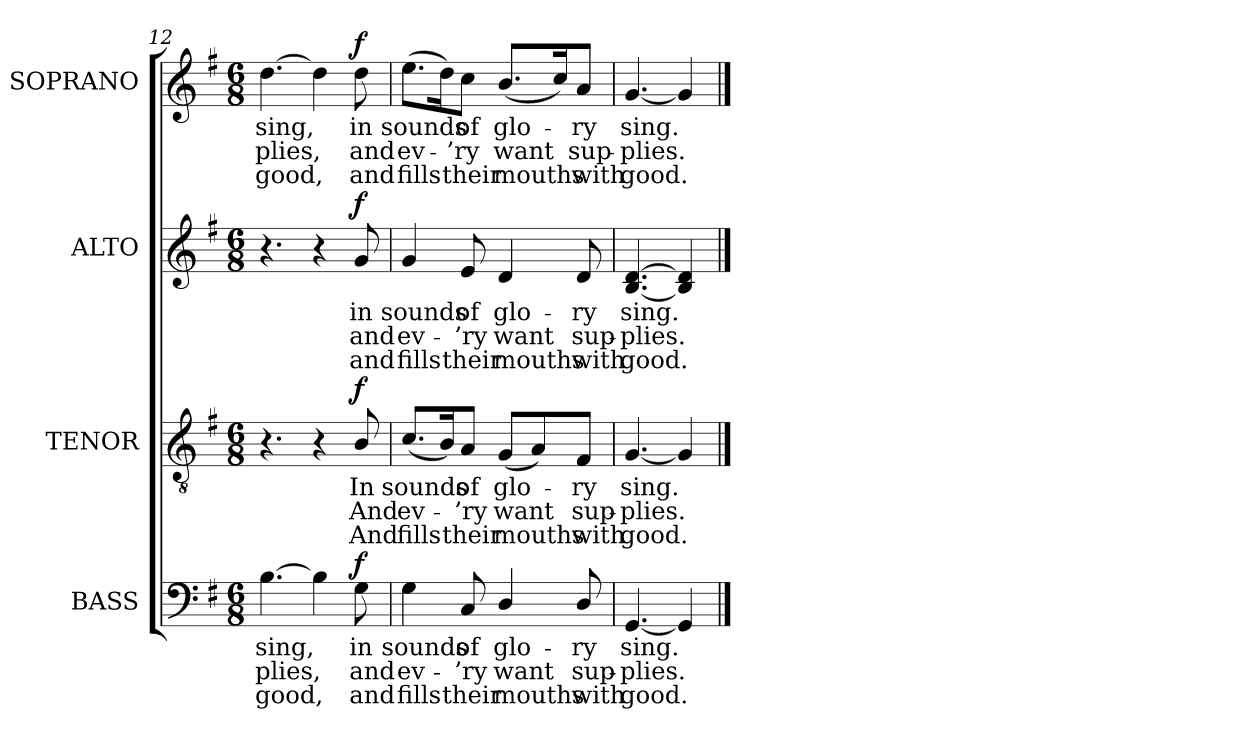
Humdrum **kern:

**kern	**text	**text	**text	**dynam	**kern	**text	**text	**text	**dynam	**kern	**text	**text	**text	**dynam	**kern	**text	**text	**text	**dynam
*part4	*part4	*part4	*part4	*part4	*part3	*part3	*part3	*part3	*part3	*part2	*part2	*part2	*part2	*part2	*part1	*part1	*part1	*part1	*part1
*staff4	*staff4	*staff4	*staff4	*staff4	*staff3	*staff3	*staff3	*staff3	*staff3	*staff2	*staff2	*staff2	*staff2	*staff2	*staff1	*staff1	*staff1	*staff1	*staff1
*I"BASS	*	*	*	*	*I"TENOR	*	*	*	*	*I"ALTO	*	*	*	*	*I"SOPRANO	*	*	*	*
*I'B.	*	*	*	*	*I'T.	*	*	*	*	*I'A.	*	*	*	*	*I'S.	*	*	*	*
*clefF4	*	*	*	*	*clefGv2	*	*	*	*	*clefG2	*	*	*	*	*clefG2	*	*	*	*
*	*	*	*	*	*ITrd7c12	*	*	*	*	*	*	*	*	*	*	*	*	*	*
*k[f#]	*	*	*	*	*k[f#]	*	*	*	*	*k[f#]	*	*	*	*	*k[f#]	*	*	*	*
*G:	*	*	*	*	*G:	*	*	*	*	*G:	*	*	*	*	*G:	*	*	*	*
*M6/8	*	*	*	*	*M6/8	*	*	*	*	*M6/8	*	*	*	*	*M6/8	*	*	*	*
=12	=12	=12	=12	=12	=12	=12	=12	=12	=12	=12	=12	=12	=12	=12	=12	=12	=12	=12	=12
!	!LO:LY:b:color=#000000	!LO:LY:b:color=#000000	!LO:LY:b:color=#000000	!	!	!	!	!	!	!	!	!	!	!	!	!	!	!	!
!	!	!	!	!	!	!	!	!	!	!	!	!	!	!	!	!LO:LY:b:color=#000000	!LO:LY:b:color=#000000	!LO:LY:b:color=#000000	!
[4.Bi\	sing,	-plies,	good,	.	4.r	.	.	.	.	4.r	.	.	.	.	[4.ddi\	sing,	-plies,	good,	.
4Bi\]	.	.	.	.	4r	.	.	.	.	4r	.	.	.	.	4ddi\]	.	.	.	.
!	!LO:LY:b:color=#000000	!LO:LY:b:color=#000000	!LO:LY:b:color=#000000	!	!	!	!	!	!	!	!	!	!	!	!	!	!	!	!
!	!	!	!	!	!	!LO:LY:b:color=#000000	!LO:LY:b:color=#000000	!LO:LY:b:color=#000000	!	!	!	!	!	!	!	!	!	!	!
!	!	!	!	!	!	!	!	!	!	!	!LO:LY:b:color=#000000	!LO:LY:b:color=#000000	!LO:LY:b:color=#000000	!	!	!	!	!	!
!	!	!	!	!	!	!	!	!	!	!	!	!	!	!	!	!LO:LY:b:color=#000000	!LO:LY:b:color=#000000	!LO:LY:b:color=#000000	!
8Gi\	in	and	and	f	8BBi/	In	And	And	f	8gi/	in	and	and	f	8ddi\	in	and	and	f
=13	=13	=13	=13	=13	=13	=13	=13	=13	=13	=13	=13	=13	=13	=13	=13	=13	=13	=13	=13
!	!LO:LY:b:color=#000000	!LO:LY:b:color=#000000	!LO:LY:b:color=#000000	!	!	!	!	!	!	!	!	!	!	!	!	!	!	!	!
!	!	!	!	!	!	!LO:LY:b:color=#000000	!LO:LY:b:color=#000000	!LO:LY:b:color=#000000	!	!	!	!	!	!	!	!	!	!	!
!	!	!	!	!	!	!	!	!	!	!	!LO:LY:b:color=#000000	!LO:LY:b:color=#000000	!LO:LY:b:color=#000000	!	!	!	!	!	!
!	!	!	!	!	!	!	!	!	!	!	!	!	!	!	!	!LO:LY:b:color=#000000	!LO:LY:b:color=#000000	!LO:LY:b:color=#000000	!
4Gi\	sounds	ev-	fills	.	(8.Ci/L	sounds	ev-	fills	.	4gi/	sounds	ev-	fills	.	(8.eei\L	sounds	ev-	fills	.
.	.	.	.	.	16BBi/K)	.	.	.	.	.	.	.	.	.	16ddi\K)	.	.	.	.
!	!LO:LY:b:color=#000000	!LO:LY:b:color=#000000	!LO:LY:b:color=#000000	!	!	!	!	!	!	!	!	!	!	!	!	!	!	!	!
!	!	!	!	!	!	!LO:LY:b:color=#000000	!LO:LY:b:color=#000000	!LO:LY:b:color=#000000	!	!	!	!	!	!	!	!	!	!	!
!	!	!	!	!	!	!	!	!	!	!	!LO:LY:b:color=#000000	!LO:LY:b:color=#000000	!LO:LY:b:color=#000000	!	!	!	!	!	!
!	!	!	!	!	!	!	!	!	!	!	!	!	!	!	!	!LO:LY:b:color=#000000	!LO:LY:b:color=#000000	!LO:LY:b:color=#000000	!
8Ci/	of	-’ry	their	.	8AAi/J	of	-’ry	their	.	8ei/	of	-’ry	their	.	8cci\J	of	-’ry	their	.
!	!LO:LY:b:color=#000000	!LO:LY:b:color=#000000	!LO:LY:b:color=#000000	!	!	!	!	!	!	!	!	!	!	!	!	!	!	!	!
!	!	!	!	!	!	!LO:LY:b:color=#000000	!LO:LY:b:color=#000000	!LO:LY:b:color=#000000	!	!	!	!	!	!	!	!	!	!	!
!	!	!	!	!	!	!	!	!	!	!	!LO:LY:b:color=#000000	!LO:LY:b:color=#000000	!LO:LY:b:color=#000000	!	!	!	!	!	!
!	!	!	!	!	!	!	!	!	!	!	!	!	!	!	!	!LO:LY:b:color=#000000	!LO:LY:b:color=#000000	!LO:LY:b:color=#000000	!
4Di/	glo-	want	mouths	.	(8GGi/L	glo-	want	mouths	.	4di/	glo-	want	mouths	.	(8.bi/L	glo-	want	mouths	.
.	.	.	.	.	8AAi/)	.	.	.	.	.	.	.	.	.	.	.	.	.	.
.	.	.	.	.	.	.	.	.	.	.	.	.	.	.	16cci/K)	.	.	.	.
!	!LO:LY:b:color=#000000	!LO:LY:b:color=#000000	!LO:LY:b:color=#000000	!	!	!	!	!	!	!	!	!	!	!	!	!	!	!	!
!	!	!	!	!	!	!LO:LY:b:color=#000000	!LO:LY:b:color=#000000	!LO:LY:b:color=#000000	!	!	!	!	!	!	!	!	!	!	!
!	!	!	!	!	!	!	!	!	!	!	!LO:LY:b:color=#000000	!LO:LY:b:color=#000000	!LO:LY:b:color=#000000	!	!	!	!	!	!
!	!	!	!	!	!	!	!	!	!	!	!	!	!	!	!	!LO:LY:b:color=#000000	!LO:LY:b:color=#000000	!LO:LY:b:color=#000000	!
8Di/	-ry	sup-	with	.	8FF#i/J	-ry	sup-	with	.	8di/	-ry	sup-	with	.	8ai/J	-ry	sup-	with	.
=14	=14	=14	=14	=14	=14	=14	=14	=14	=14	=14	=14	=14	=14	=14	=14	=14	=14	=14	=14
!	!LO:LY:b:color=#000000	!LO:LY:b:color=#000000	!LO:LY:b:color=#000000	!	!	!	!	!	!	!	!	!	!	!	!	!	!	!	!
!	!	!	!	!	!	!LO:LY:b:color=#000000	!LO:LY:b:color=#000000	!LO:LY:b:color=#000000	!	!	!	!	!	!	!	!	!	!	!
!	!	!	!	!	!	!	!	!	!	!	!LO:LY:b:color=#000000	!LO:LY:b:color=#000000	!LO:LY:b:color=#000000	!	!	!	!	!	!
!	!	!	!	!	!	!	!	!	!	!	!	!	!	!	!	!LO:LY:b:color=#000000	!LO:LY:b:color=#000000	!LO:LY:b:color=#000000	!
[4.GGi/	sing.	-plies.	good.	.	[4.GGi/	sing.	-plies.	good.	.	[4.Bi/ [4.di	sing.	-plies.	good.	.	[4.gi/	sing.	-plies.	good.	.
4GGi/]	.	.	.	.	4GGi/]	.	.	.	.	4Bi/] 4di]	.	.	.	.	4gi/]	.	.	.	.
==	==	==	==	==	==	==	==	==	==	==	==	==	==	==	==	==	==	==	==
*-	*-	*-	*-	*-	*-	*-	*-	*-	*-	*-	*-	*-	*-	*-	*-	*-	*-	*-	*-
